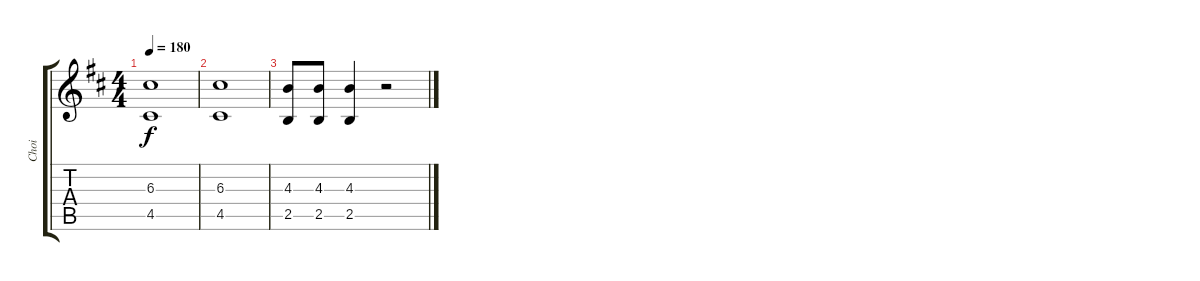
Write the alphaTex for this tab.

\track ("Choi" "Choi") {instrument electricguitarclean}
\staff {score tabs}
\tuning (E4 B3 G3 D3 A2 E2) {hide}
\ts (4 4)
\tempo 180
\clef g2
\ks d
(6.3 4.5).1{dy f} |
(6.3 4.5).1 |
(4.3 2.5).8 (4.3 2.5).8 (4.3 2.5).4 r.2
